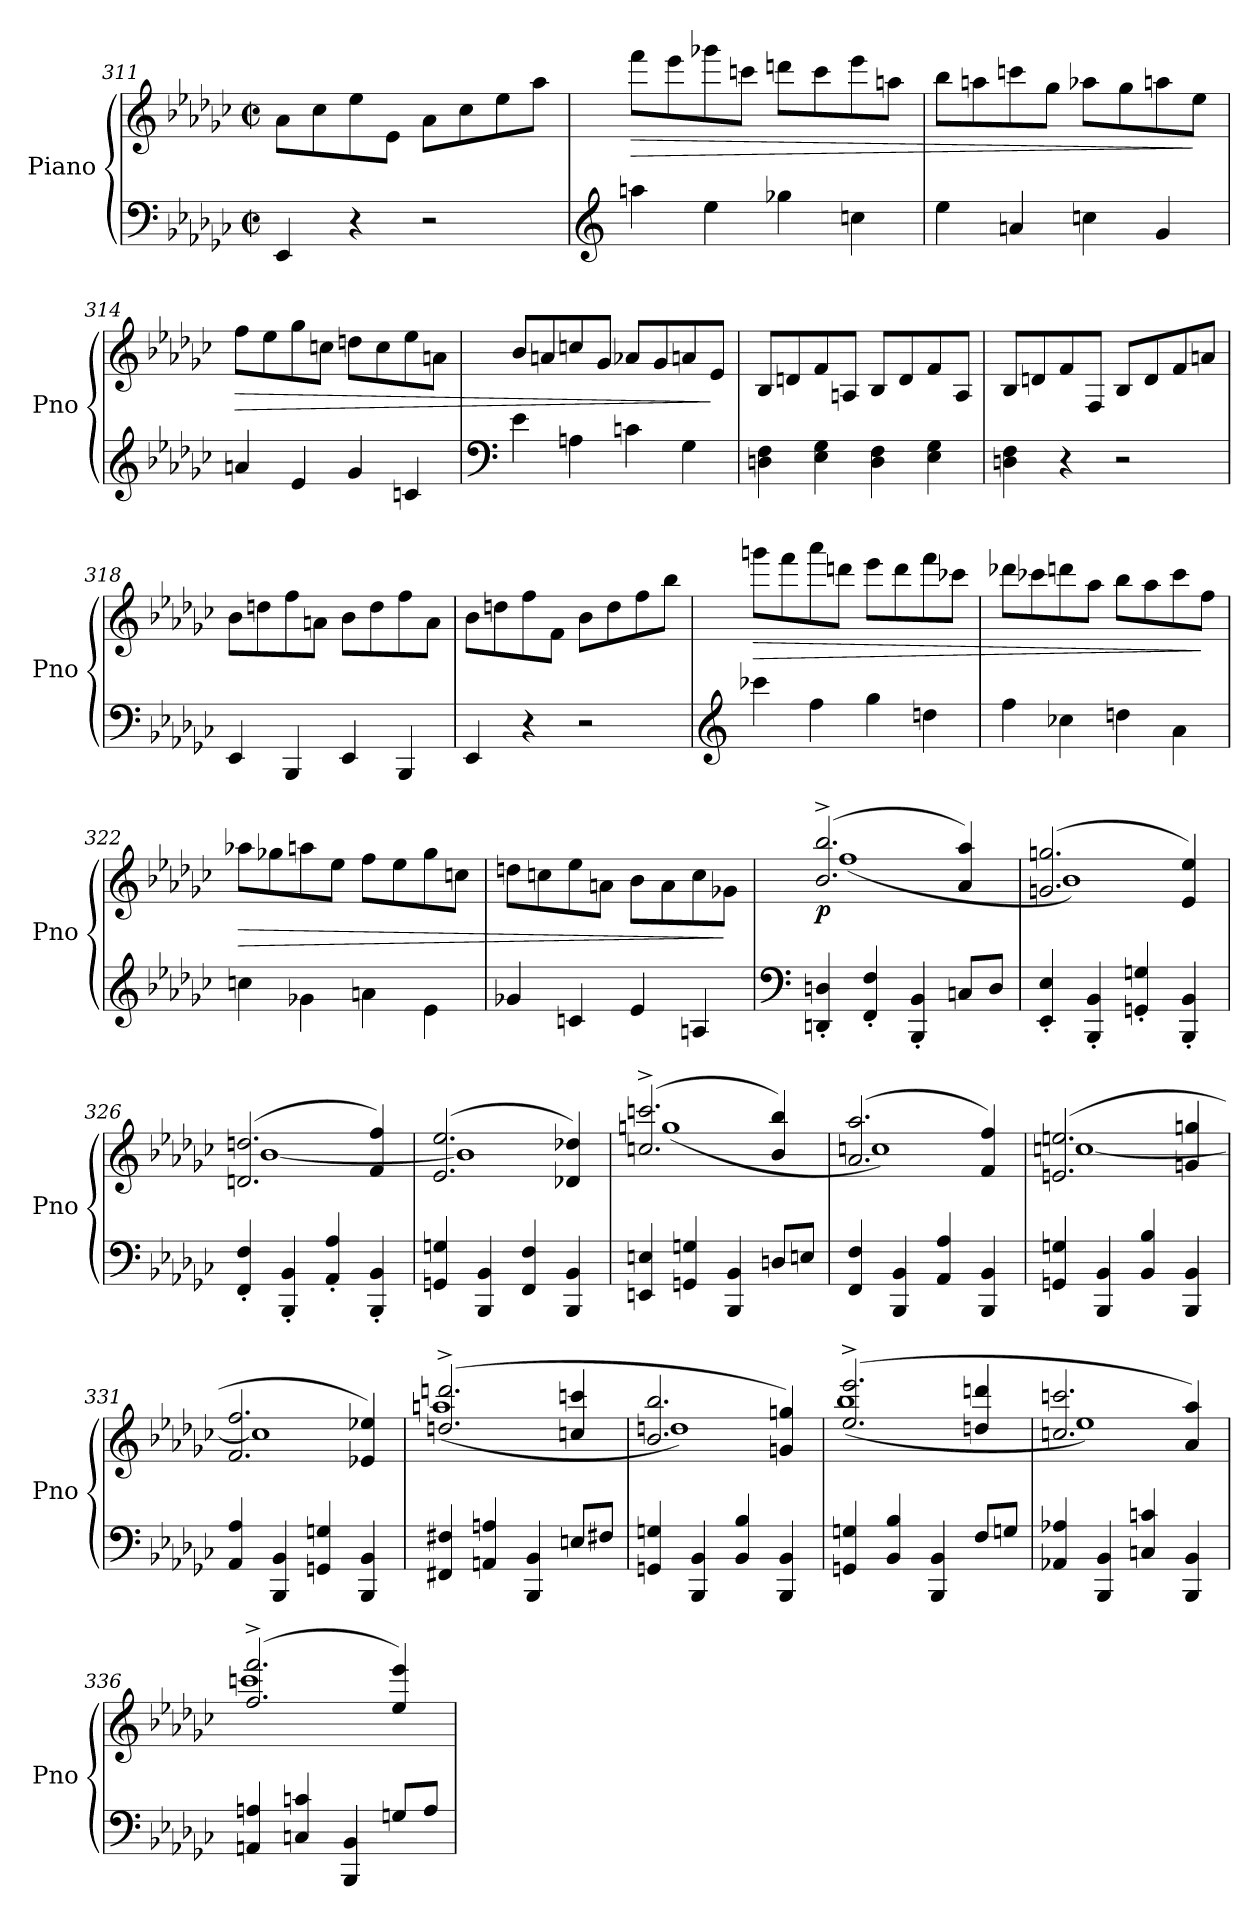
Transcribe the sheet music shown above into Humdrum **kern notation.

**kern	**kern	**dynam
*part1	*part1	*part1
*staff2	*staff1	*staff1/2
*I"Piano	*	*
*I'Pno	*	*
!!LO:LB:g=z
*clefF4	*clefG2	*
*k[b-e-a-d-g-c-]	*k[b-e-a-d-g-c-]	*
*M4/4	*M4/4	*
*met(c|)	*met(c|)	*
=311	=311	=311
4EE-/	8a-\L	.
.	8cc-\	.
4r	8ee-\	.
.	8e-\J	.
2r	8a-\L	.
.	8cc-\	.
.	8ee-\	.
.	8aa-\J	.
!!LO:LB:g=z
=312	=312	=312
*clefG2	*	*
!	!	!LO:HP:b
4aan\	8fff\L	>
.	8eee-\	.
4ee-\	8ggg-X\	.
.	8cccn\J	.
4gg-X\	8dddn\L	.
.	8ccc\	.
4ccn\	8eee-\	.
.	8aan\J	.
=313	=313	=313
4ee-\	8bb-\L	.
.	8aan\	.
4an/	8cccn\	.
.	8gg-\J	.
4ccn\	8aa-X\L	.
.	8gg-\	.
4g-/	8aan\	.
.	8ee-\J	]
=314	=314	=314
!	!	!LO:HP:b
4an/	8ff\L	>
.	8ee-\	.
4e-/	8gg-\	.
.	8ccn\J	.
4g-/	8ddn\L	.
.	8cc\	.
4cn/	8ee-\	.
.	8an\J	.
=315	=315	=315
*clefF4	*	*
4e-\	8b-/L	.
.	8an/	.
4An\	8ccn/	.
.	8g-/J	.
4cn\	8a-X/L	.
.	8g-/	.
4G-\	8an/	.
.	8e-/J	]
!!LO:LB:g=z
=316	=316	=316
4Dn\ 4F\	8B-/L	.
.	8dn/	.
4E-\ 4G-\	8f/	.
.	8An/J	.
4D\ 4F\	8B-/L	.
.	8d/	.
4E-\ 4G-\	8f/	.
.	8A/J	.
!!LO:LB:g=z
=317	=317	=317
4Dn\ 4F\	8B-/L	.
.	8dn/	.
4r	8f/	.
.	8F/J	.
2r	8B-/L	.
.	8d/	.
.	8f/	.
.	8an/J	.
=318	=318	=318
4EE-/	8b-\L	.
.	8ddn\	.
4BBB-/	8ff\	.
.	8an\J	.
4EE-/	8b-\L	.
.	8dd\	.
4BBB-/	8ff\	.
.	8a\J	.
=319	=319	=319
4EE-/	8b-\L	.
.	8ddn\	.
4r	8ff\	.
.	8f\J	.
2r	8b-\L	.
.	8dd\	.
.	8ff\	.
.	8bb-\J	.
=320	=320	=320
*clefG2	*	*
!	!	!LO:HP:b
4ccc-X\	8gggn\L	>
.	8fff\	.
4ff\	8aaa-\	.
.	8dddn\J	.
4gg-\	8eee-\L	.
.	8ddd\	.
4ddn\	8fff\	.
.	8ccc-X\J	.
!!LO:LB:g=z
=321	=321	=321
4ff\	8ddd-X\L	.
.	8ccc-X\	.
4cc-X\	8dddn\	.
.	8aa-\J	.
4ddn\	8bb-\L	.
.	8aa-\	.
4a-\	8ccc-\	.
.	8ff\J	]
!!LO:PB:g=z
=322	=322	=322
!	!	!LO:HP:b
4ccn\	8aa-X\L	>
.	8gg-X\	.
4g-X\	8aan\	.
.	8ee-\J	.
4an\	8ff\L	.
.	8ee-\	.
4e-\	8gg-\	.
.	8ccn\J	.
=323	=323	=323
4g-X/	8ddn\L	.
.	8ccn\	.
4cn/	8ee-\	.
.	8an\J	.
4e-/	8b-\L	.
.	8a\	.
4An/	8cc\	.
.	8g-X\J	]
=324	=324	=324
*clefF4	*	*
*	*^	*
!	!	!	!LO:DY:b
4DDn/' 4Dn/'	(>2.b-/^ 2.bb-/^	(<1ff	p
4FF/' 4F/'	.	.	.
4BBB-/' 4BB-/'	.	.	.
8Cn/L	4a-/ 4aa-/)	.	.
8D/J	.	.	.
=325	=325	=325	=325
4EE-/' 4E-/'	(>2.gn/ 2.ggn/	1b-)	.
4BBB-/' 4BB-/'	.	.	.
4GGn/' 4Gn/'	.	.	.
4BBB-/' 4BB-/'	4e-/ 4ee-/)	.	.
=326	=326	=326	=326
4FF/' 4F/'	(>2.dn/ 2.ddn/	[1b-	.
4BBB-/' 4BB-/'	.	.	.
4AA-/' 4A-/'	.	.	.
4BBB-/' 4BB-/'	4f/ 4ff/)	.	.
!!LO:LB:g=z	!!
=327	=327	=327	=327
4GGn/ 4Gn/	(>2.e-/ 2.ee-/	1b-]	.
4BBB-/ 4BB-/	.	.	.
4FF/ 4F/	.	.	.
4BBB-/ 4BB-/	4d-X/ 4dd-X/)	.	.
=328	=328	=328	=328
4EEn/ 4En/	(>2.ccn/^ 2.cccn/^	(<1ggn	.
4GGn/ 4Gn/	.	.	.
4BBB-/ 4BB-/	.	.	.
8Dn/L	4b-/ 4bb-/)	.	.
8En/J	.	.	.
=329	=329	=329	=329
4FF/ 4F/	(>2.a-/ 2.aa-/	1ccn)	.
4BBB-/ 4BB-/	.	.	.
4AA-/ 4A-/	.	.	.
4BBB-/ 4BB-/	4f/ 4ff/)	.	.
=330	=330	=330	=330
4GGn/ 4Gn/	(>2.en/ 2.een/	[1ccn	.
4BBB-/ 4BB-/	.	.	.
4BB-/ 4B-/	.	.	.
4BBB-/ 4BB-/	4gn/ 4ggn/	.	.
=331	=331	=331	=331
4AA-/ 4A-/	2.f/ 2.ff/	1cc]	.
4BBB-/ 4BB-/	.	.	.
4GGn/ 4Gn/	.	.	.
4BBB-/ 4BB-/	4e-X/ 4ee-X/)	.	.
!!LO:LB:g=z	!!
=332	=332	=332	=332
!	!	!	!LO:DY:b
4FF#X/ 4F#X/	(>2.ddn/^ 2.dddn/^	(<1aan	other-dynamics
4AAn/ 4An/	.	.	.
4BBB-/ 4BB-/	.	.	.
8En/L	4ccn/ 4cccn/	.	.
8F#X/J	.	.	.
=333	=333	=333	=333
4GGn/ 4Gn/	2.b-/ 2.bb-/	1ddn)	.
4BBB-/ 4BB-/	.	.	.
4BB-/ 4B-/	.	.	.
4BBB-/ 4BB-/	4gn/ 4ggn/)	.	.
=334	=334	=334	=334
4GGn/ 4Gn/	(>2.ee-/^ 2.eee-/^	(<1bb-	.
4BB-/ 4B-/	.	.	.
4BBB-/ 4BB-/	.	.	.
8F/L	4ddn/ 4dddn/	.	.
8Gn/J	.	.	.
=335	=335	=335	=335
4AA-X/ 4A-X/	2.ccn/ 2.cccn/	1ee-)	.
4BBB-/ 4BB-/	.	.	.
4Cn/ 4cn/	.	.	.
4BBB-/ 4BB-/	4a-/ 4aa-/)	.	.
=336	=336	=336	=336
!	!	!	!LO:DY:b
4AAn/ 4An/	(>2.ff/^ 2.fff/^	1cccn	other-dynamics
4Cn/ 4cn/	.	.	.
4BBB-/ 4BB-/	.	.	.
8Gn/L	4ee-/ 4eee-/)	.	.
8A/J	.	.	.
*	*v	*v	*
=	=	=
*-	*-	*-
